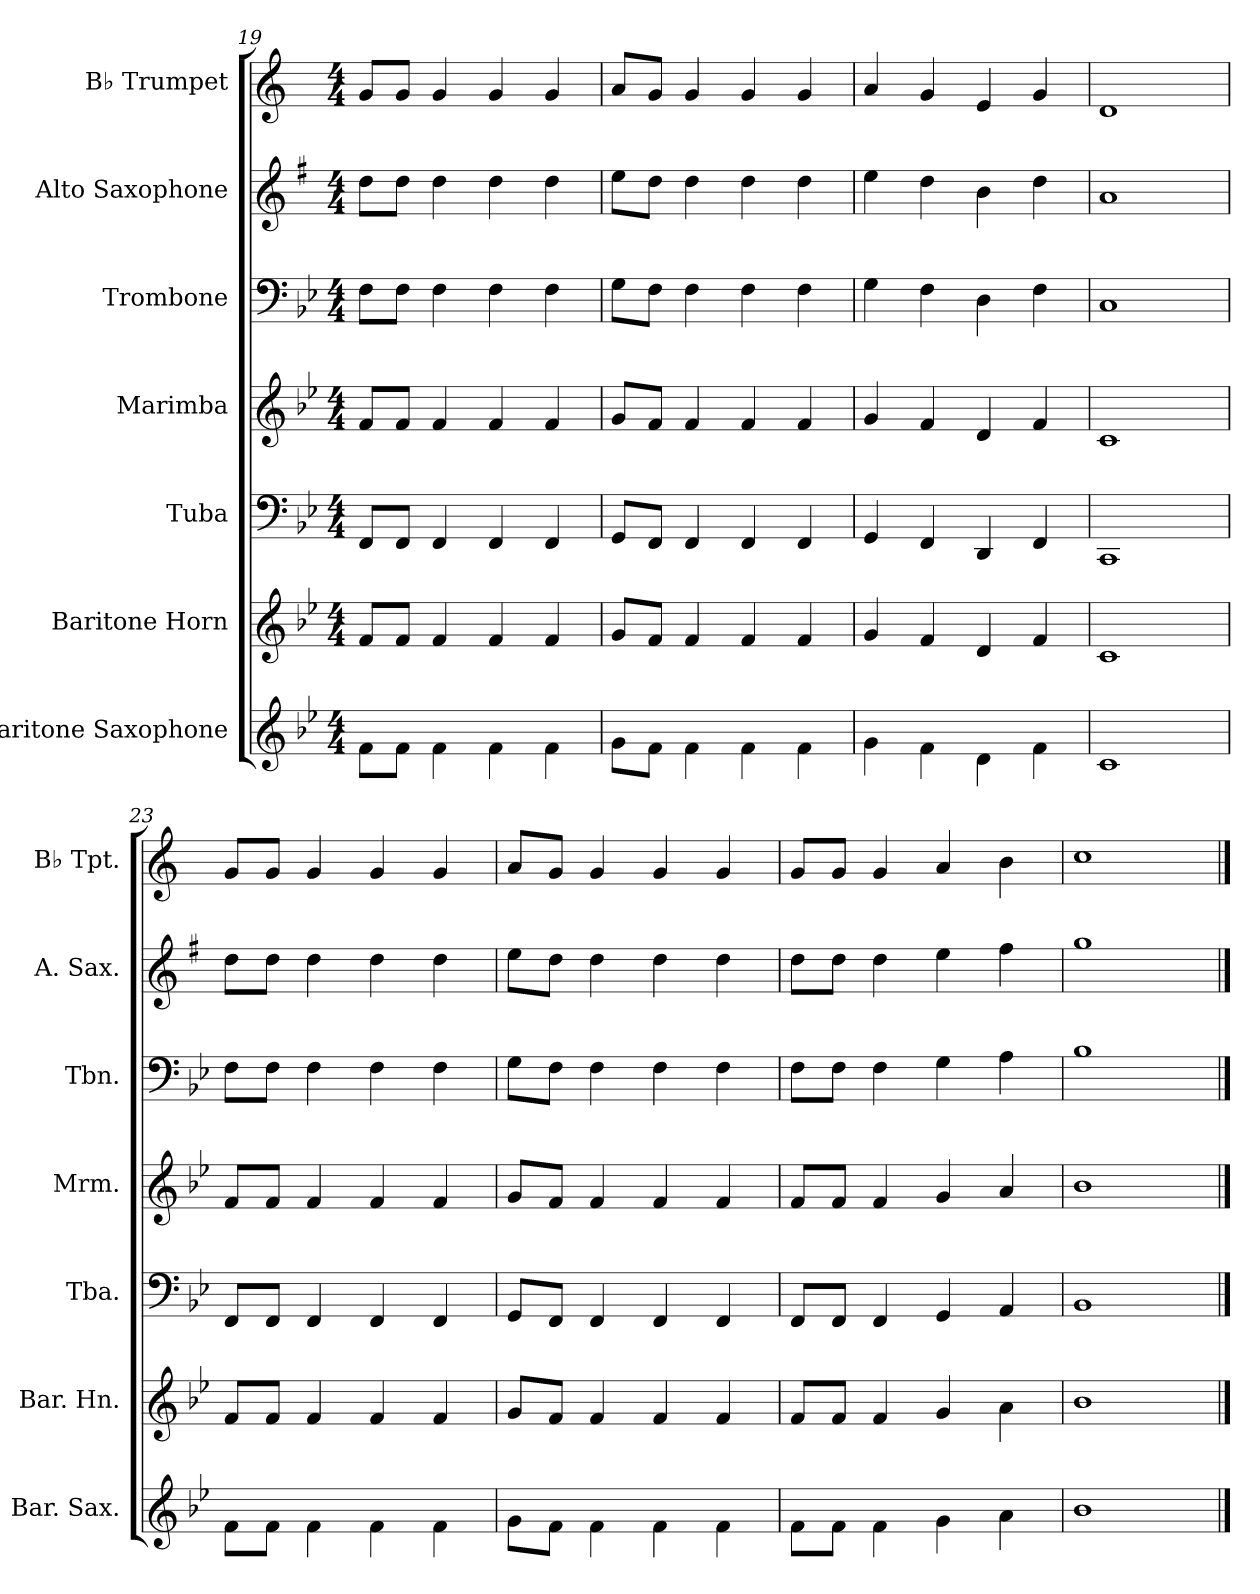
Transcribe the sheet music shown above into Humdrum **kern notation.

**kern	**kern	**kern	**kern	**kern	**kern	**kern
*part7	*part6	*part5	*part4	*part3	*part2	*part1
*staff7	*staff6	*staff5	*staff4	*staff3	*staff2	*staff1
*I"Baritone Saxophone	*I"Baritone Horn	*I"Tuba	*I"Marimba	*I"Trombone	*I"Alto Saxophone	*I"B♭ Trumpet
*I'Bar. Sax.	*I'Bar. Hn.	*I'Tba.	*I'Mrm.	*I'Tbn.	*I'A. Sax.	*I'B♭ Tpt.
*clefG2	*clefG2	*clefF4	*clefG2	*clefF4	*clefG2	*clefG2
*ITrd12c21	*ITrd8c14	*	*	*	*ITrd5c9	*ITrd1c2
*k[b-e-]	*k[b-e-]	*k[b-e-]	*k[b-e-]	*k[b-e-]	*k[b-e-]	*k[b-e-]
*M4/4	*M4/4	*M4/4	*M4/4	*M4/4	*M4/4	*M4/4
=19	=19	=19	=19	=19	=19	=19
8F\L	8F/L	8FF/L	8f/L	8F\L	8f\L	8f/L
8F\J	8F/J	8FF/J	8f/J	8F\J	8f\J	8f/J
4F\	4F/	4FF/	4f/	4F\	4f\	4f/
4F\	4F/	4FF/	4f/	4F\	4f\	4f/
4F\	4F/	4FF/	4f/	4F\	4f\	4f/
=20	=20	=20	=20	=20	=20	=20
8G\L	8G/L	8GG/L	8g/L	8G\L	8g\L	8g/L
8F\J	8F/J	8FF/J	8f/J	8F\J	8f\J	8f/J
4F\	4F/	4FF/	4f/	4F\	4f\	4f/
4F\	4F/	4FF/	4f/	4F\	4f\	4f/
4F\	4F/	4FF/	4f/	4F\	4f\	4f/
=21	=21	=21	=21	=21	=21	=21
4G\	4G/	4GG/	4g/	4G\	4g\	4g/
4F\	4F/	4FF/	4f/	4F\	4f\	4f/
4D\	4D/	4DD/	4d/	4D\	4d\	4d/
4F\	4F/	4FF/	4f/	4F\	4f\	4f/
!!LO:LB:g=z
=22	=22	=22	=22	=22	=22	=22
1C	1C	1CC	1c	1C	1c	1c
=23	=23	=23	=23	=23	=23	=23
8F\L	8F/L	8FF/L	8f/L	8F\L	8f\L	8f/L
8F\J	8F/J	8FF/J	8f/J	8F\J	8f\J	8f/J
4F\	4F/	4FF/	4f/	4F\	4f\	4f/
4F\	4F/	4FF/	4f/	4F\	4f\	4f/
4F\	4F/	4FF/	4f/	4F\	4f\	4f/
=24	=24	=24	=24	=24	=24	=24
8G\L	8G/L	8GG/L	8g/L	8G\L	8g\L	8g/L
8F\J	8F/J	8FF/J	8f/J	8F\J	8f\J	8f/J
4F\	4F/	4FF/	4f/	4F\	4f\	4f/
4F\	4F/	4FF/	4f/	4F\	4f\	4f/
4F\	4F/	4FF/	4f/	4F\	4f\	4f/
=25	=25	=25	=25	=25	=25	=25
8F\L	8F/L	8FF/L	8f/L	8F\L	8f\L	8f/L
8F\J	8F/J	8FF/J	8f/J	8F\J	8f\J	8f/J
4F\	4F/	4FF/	4f/	4F\	4f\	4f/
4G\	4G/	4GG/	4g/	4G\	4g\	4g/
4A\	4A\	4AA/	4a/	4A\	4a\	4a\
=26	=26	=26	=26	=26	=26	=26
1B-	1B-	1BB-	1b-	1B-	1b-	1b-
==	==	==	==	==	==	==
*-	*-	*-	*-	*-	*-	*-
